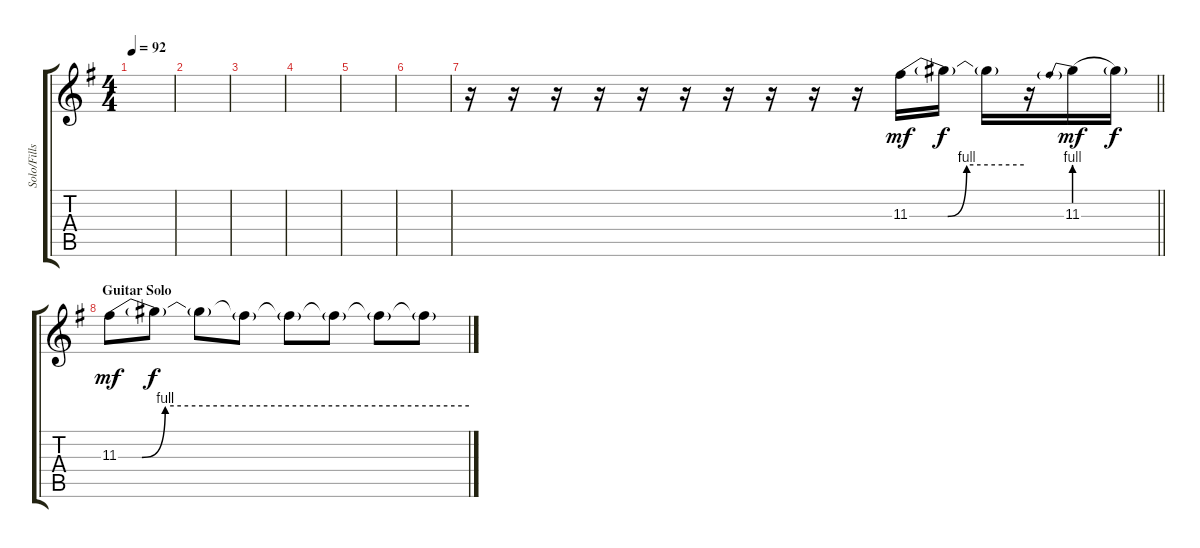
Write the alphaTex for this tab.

\track ("Solo/Fills" "Solo/Fills") {mute instrument overdrivenguitar}
\staff {score tabs}
\tuning (E4 B3 G3 D3 A2 E2) {hide}
\ts (4 4)
\tempo 92
\clef g2
\ks g
|
|
|
|
|
|
\barLineRight lightlight
r.16 r.16 r.16 r.16 r.16 r.16 r.16 r.16 r.16 r.16 11.3{be (custom 0 0 20 0 30 4 60 4)}.16{dy mf} 11.3{t}.16{dy f} 11.3{t}.16 r.16 11.3{be (prebend 0 4 60 4)}.16{dy mf} 11.3{t}.16{dy f} |
\section ("" "Guitar Solo")
11.3{be (custom 0 0 4 0 8 4 60 4)}.8{dy mf} 11.3{t}.8{dy f} 11.3{t}.8 11.3{t}.8 11.3{t}.8 11.3{t}.8 11.3{t}.8 11.3{t}.8
